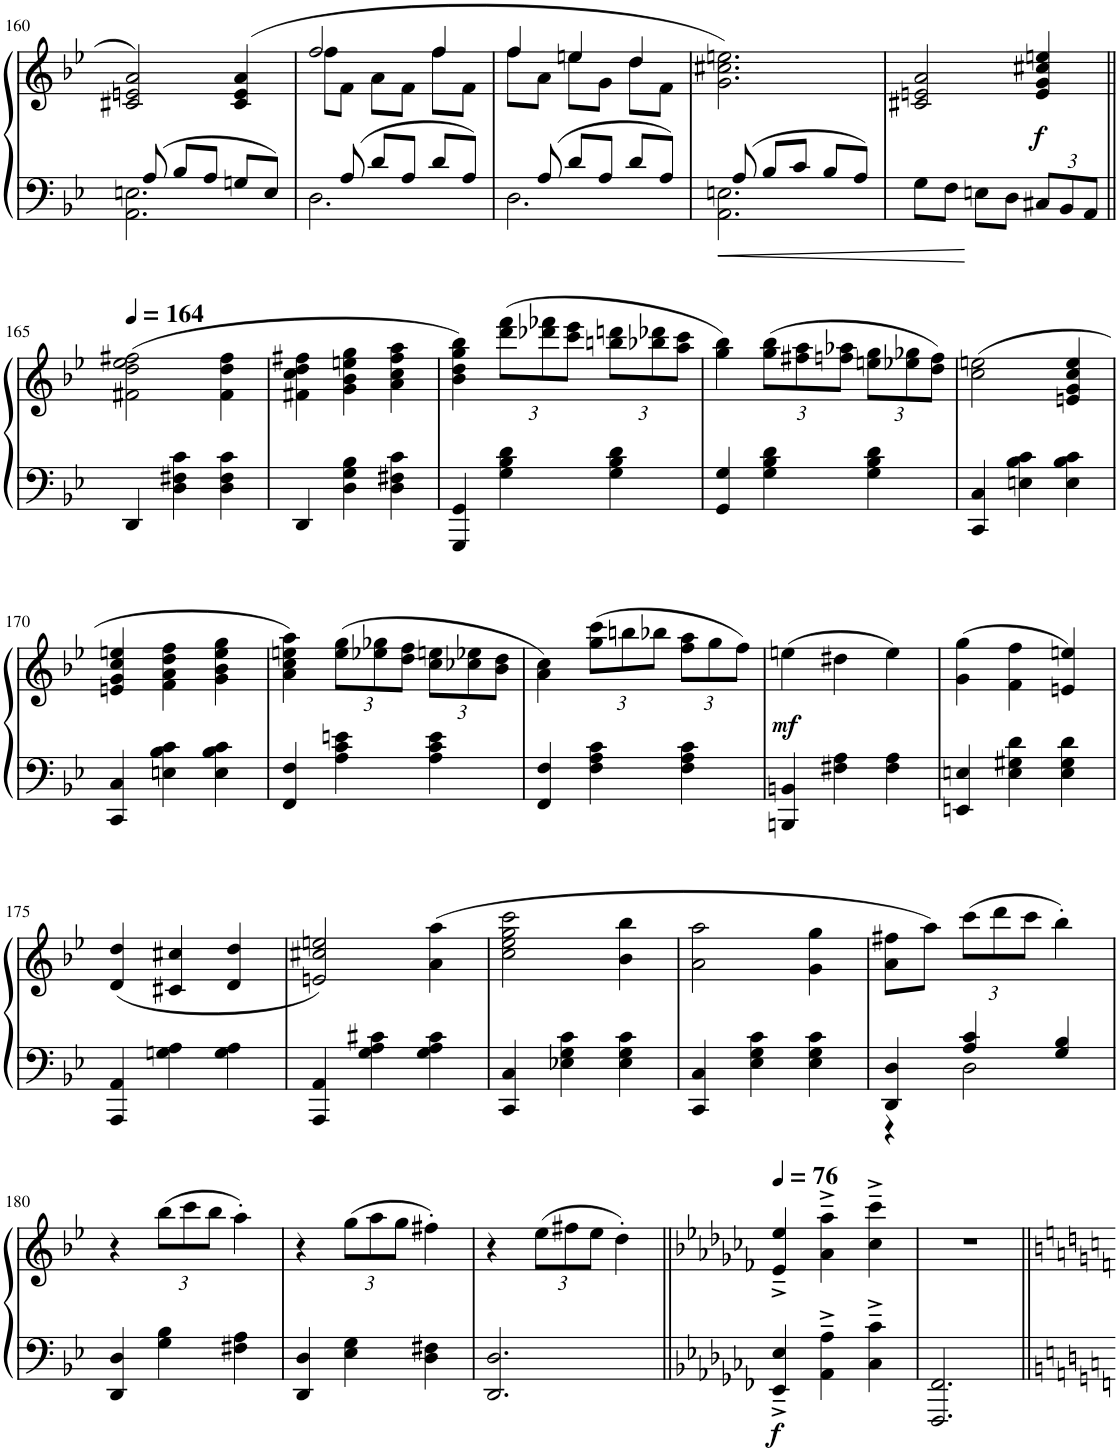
**kern	**kern	**dynam
*part1	*part1	*part1
*staff2	*staff1	*staff1/2
*I"Piano	*	*
*I'Pno.	*	*
!!LO:PB:g=z
*clefF4	*clefG2	*
*k[b-e-]	*k[b-e-]	*
*M3/4	*M3/4	*
=160	=160	=160
*^	*	*
8ryy	2.AA\ 2.En\	2c#X/ 2en/ 2a/	.
8A/	.	.	.
8B-/L	.	.	.
8A/J	.	.	.
8Gn/L	.	(4c#/ 4e/ 4a/	.
8E/J	.	.	.
=161	=161	=161	=161
*	*	*^	*
8ryy	2.D\	2ff/	8ff\L	.
8A/	.	.	8f\J	.
8d/L	.	.	8a\L	.
8A/J	.	.	8f\J	.
8d/L	.	4ff/	8ff\L	.
8A/J	.	.	8f\J	.
=162	=162	=162	=162	=162
8ryy	2.D\	4ff/	8ff\L	.
8A/	.	.	8a\J	.
8d/L	.	4een/	8ee\L	.
8A/J	.	.	8g\J	.
8d/L	.	4dd/	8dd\L	.
8A/J	.	.	8f\J	.
*	*	*v	*v	*
=163	=163	=163	=163
8ryy	2.AA\ 2.En\	2.g\ 2.cc#X\ 2.een\)	.
8A/	.	.	.
8B-/L	.	.	.
8c/J	.	.	.
8B-/L	.	.	.
8A/J	.	.	.
*v	*v	*	*
=164	=164	=164
8G\L	2c#X/ 2en/ 2a/	.
8F\J	.	.
8En\L	.	.
8D\J	.	.
*Xbrackettup	*	*
!	!	!LO:DY:b
12C#X/L	4e/ 4g/ 4cc#X/ 4een/	f
12BB-/	.	.
12AA/J	.	.
!!LO:LB:g=z
=165||	=165||	=165||
*	*MM164	*
4DD/	(2f#X\ 2dd\ 2ee-\ 2ff#X\	.
4D\ 4F#X\ 4c\	.	.
4D\ 4F#\ 4c\	4f#\ 4dd\ 4ff#\	.
=166	=166	=166
4DD/	4f#X\ 4cc\ 4dd\ 4ff#X\	.
4D\ 4G\ 4B-\	4g\ 4b-\ 4een\ 4gg\	.
4D\ 4F#X\ 4c\	4a\ 4cc\ 4ff#\ 4aa\	.
=167	=167	=167
4GGG/ 4GG/	4b-\ 4dd\ 4gg\ 4bb-\)	.
*	*Xbrackettup	*
4G\ 4B-\ 4d\	(12ddd\ 12fff\L	.
.	12ddd-X\ 12fff-X\	.
.	12ccc\ 12eee-\J	.
4G\ 4B-\ 4d\	12bbn\ 12dddn\L	.
.	12bb-X\ 12ddd-X\	.
.	12aa\ 12ccc\J	.
=168	=168	=168
4GG/ 4G/	4gg\ 4bb-\)	.
4G\ 4B-\ 4d\	(12gg\ 12bb-\L	.
.	12ff#X\ 12aa\	.
.	12ffn\ 12aa-X\J	.
4G\ 4B-\ 4d\	12een\ 12gg\L	.
.	12ee-X\ 12gg-X\	.
.	12dd\ 12ff\J)	.
=169	=169	=169
4CC/ 4C/	(2cc\ 2een\	.
4En\ 4B-\ 4c\	.	.
4E\ 4B-\ 4c\	4en/ 4g/ 4cc/ 4ee/	.
!!LO:LB:g=z
=170	=170	=170
4CC/ 4C/	4en/ 4g/ 4cc/ 4een/	.
4En\ 4B-\ 4c\	4f\ 4a\ 4dd\ 4ff\	.
4E\ 4B-\ 4c\	4g\ 4b-\ 4ee\ 4gg\	.
=171	=171	=171
4FF/ 4F/	4a\ 4cc\ 4een\ 4aa\)	.
4A\ 4c\ 4en\	(12ee\ 12gg\L	.
.	12ee-X\ 12gg-X\	.
.	12dd\ 12ff\J	.
4A\ 4c\ 4e\	12cc\ 12een\L	.
.	12cc-X\ 12ee-X\	.
.	12b-\ 12dd\J	.
=172	=172	=172
4FF/ 4F/	4a\ 4cc\)	.
4F\ 4A\ 4c\	(12gg\ 12ccc\L	.
.	12bbn\	.
.	12bb-X\J	.
4F\ 4A\ 4c\	12ff\ 12aa\L	.
.	12gg\	.
.	12ff\J)	.
=173	=173	=173
!	!	!LO:DY:b
4BBBn/ 4BBn/	(4een\	mf
4F#X\ 4A\	4dd#X\	.
4F#\ 4A\	4ee\)	.
=174	=174	=174
4EEn/ 4En/	(4g\ 4gg\	.
4E\ 4G#X\ 4d\	4f\ 4ff\	.
4E\ 4G#\ 4d\	4en/ 4een/)	.
!!LO:LB:g=z
=175	=175	=175
4AAA/ 4AA/	(4d/ 4dd/	.
4Gn\ 4A\	4c#X/ 4cc#X/	.
4G\ 4A\	4d/ 4dd/	.
=176	=176	=176
4AAA/ 4AA/	2en/ 2cc#X/ 2een/)	.
4G\ 4A\ 4c#X\	.	.
4G\ 4A\ 4c#\	(4a\ 4aa\	.
=177	=177	=177
4CC/ 4C/	2cc\ 2ee-\ 2gg\ 2ccc\	.
4E-X\ 4G\ 4c\	.	.
4E-\ 4G\ 4c\	4b-\ 4bb-\	.
=178	=178	=178
4CC/ 4C/	2a\ 2aa\	.
4E-\ 4G\ 4c\	.	.
4E-\ 4G\ 4c\	4g\ 4gg\	.
=179	=179	=179
*^	*	*
4DD/ 4D/	4r	8a\ 8ff#X\L	.
.	.	8aa\J)	.
4A/ 4c/	2D\	(12ccc\L	.
.	.	12ddd\	.
.	.	12ccc\J	.
4G/ 4B-/	.	4bb-'\)	.
*v	*v	*	*
!!LO:LB:g=z
=180	=180	=180
4DD/ 4D/	4r	.
4G\ 4B-\	(12bb-\L	.
.	12ccc\	.
.	12bb-\J	.
4F#X\ 4A\	4aa'\)	.
=181	=181	=181
4DD/ 4D/	4r	.
4E-\ 4G\	(12gg\L	.
.	12aa\	.
.	12gg\J	.
4D\ 4F#X\	4ff#X'\)	.
=182	=182	=182
2.DD/ 2.D/	4r	.
.	(12ee-\L	.
.	12ff#X\	.
.	12ee-\J	.
.	4dd'\)	.
=183||	=183||	=183||
*k[b-e-a-d-g-c-f-]	*k[b-e-a-d-g-c-f-]	*
*	*MM76	*
!	!	!LO:DY:b=2
4EE-/~^ 4E-/~^	4e-/~^ 4ee-/~^	f
4AA-\~^ 4A-\~^	4a-\~^ 4aa-\~^	.
4C-\~^ 4c-\~^	4cc-\~^ 4ccc-\~^	.
=184	=184	=184
2.FFF-/ 2.FF-/	2.r	.
=||	=||	=||
*-	*-	*-
